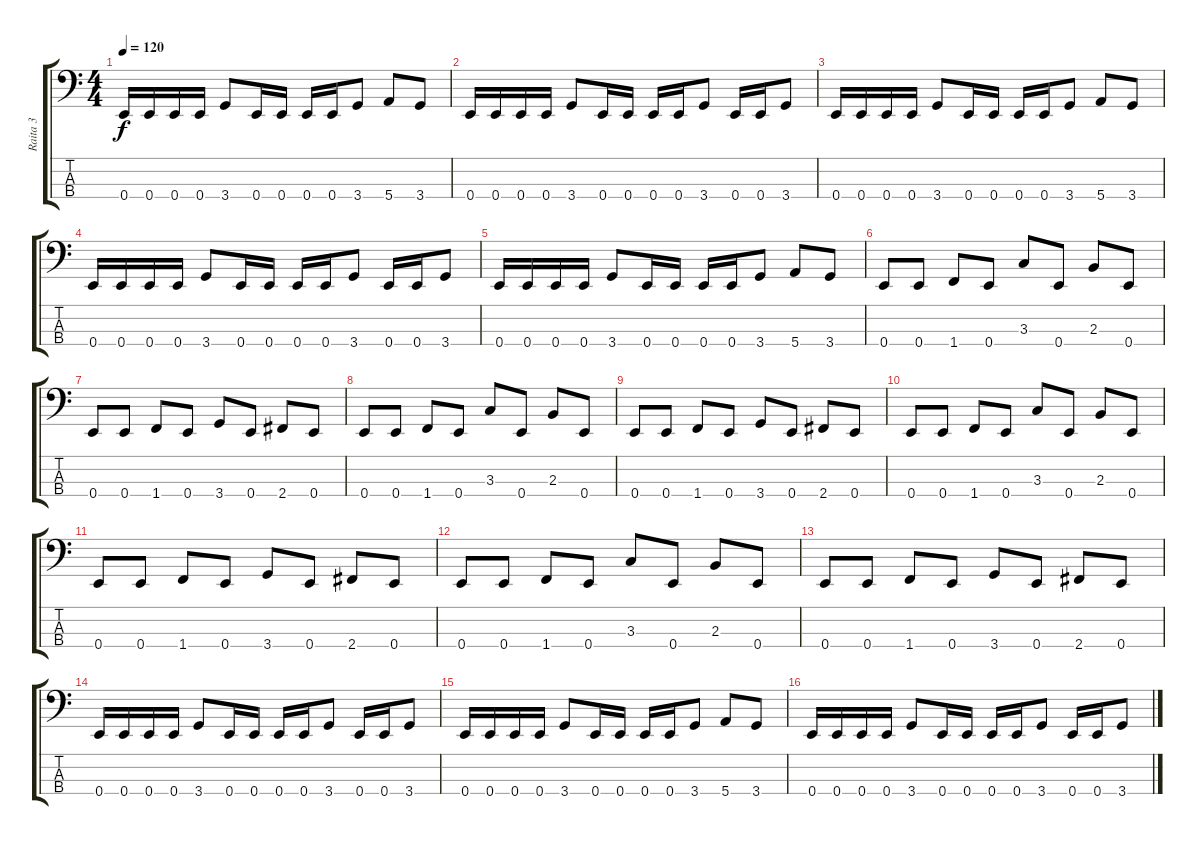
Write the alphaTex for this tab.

\track ("Raita 3" "Raita 3") {instrument electricbassfinger}
\staff {score tabs}
\tuning (G2 D2 A1 E1) {hide}
\ts (4 4)
\tempo 120
\clef f4
\ks c
0.4.16{dy f} 0.4.16 0.4.16 0.4.16 3.4.8 0.4.16 0.4.16 0.4.16 0.4.16 3.4.8 5.4.8 3.4.8 |
0.4.16 0.4.16 0.4.16 0.4.16 3.4.8 0.4.16 0.4.16 0.4.16 0.4.16 3.4.8 0.4.16 0.4.16 3.4.8 |
0.4.16 0.4.16 0.4.16 0.4.16 3.4.8 0.4.16 0.4.16 0.4.16 0.4.16 3.4.8 5.4.8 3.4.8 |
0.4.16 0.4.16 0.4.16 0.4.16 3.4.8 0.4.16 0.4.16 0.4.16 0.4.16 3.4.8 0.4.16 0.4.16 3.4.8 |
0.4.16 0.4.16 0.4.16 0.4.16 3.4.8 0.4.16 0.4.16 0.4.16 0.4.16 3.4.8 5.4.8 3.4.8 |
0.4.8 0.4.8 1.4.8 0.4.8 3.3.8 0.4.8 2.3.8 0.4.8 |
0.4.8 0.4.8 1.4.8 0.4.8 3.4.8 0.4.8 2.4.8 0.4.8 |
0.4.8 0.4.8 1.4.8 0.4.8 3.3.8 0.4.8 2.3.8 0.4.8 |
0.4.8 0.4.8 1.4.8 0.4.8 3.4.8 0.4.8 2.4.8 0.4.8 |
0.4.8 0.4.8 1.4.8 0.4.8 3.3.8 0.4.8 2.3.8 0.4.8 |
0.4.8 0.4.8 1.4.8 0.4.8 3.4.8 0.4.8 2.4.8 0.4.8 |
0.4.8 0.4.8 1.4.8 0.4.8 3.3.8 0.4.8 2.3.8 0.4.8 |
0.4.8 0.4.8 1.4.8 0.4.8 3.4.8 0.4.8 2.4.8 0.4.8 |
0.4.16 0.4.16 0.4.16 0.4.16 3.4.8 0.4.16 0.4.16 0.4.16 0.4.16 3.4.8 0.4.16 0.4.16 3.4.8 |
0.4.16 0.4.16 0.4.16 0.4.16 3.4.8 0.4.16 0.4.16 0.4.16 0.4.16 3.4.8 5.4.8 3.4.8 |
0.4.16 0.4.16 0.4.16 0.4.16 3.4.8 0.4.16 0.4.16 0.4.16 0.4.16 3.4.8 0.4.16 0.4.16 3.4.8
